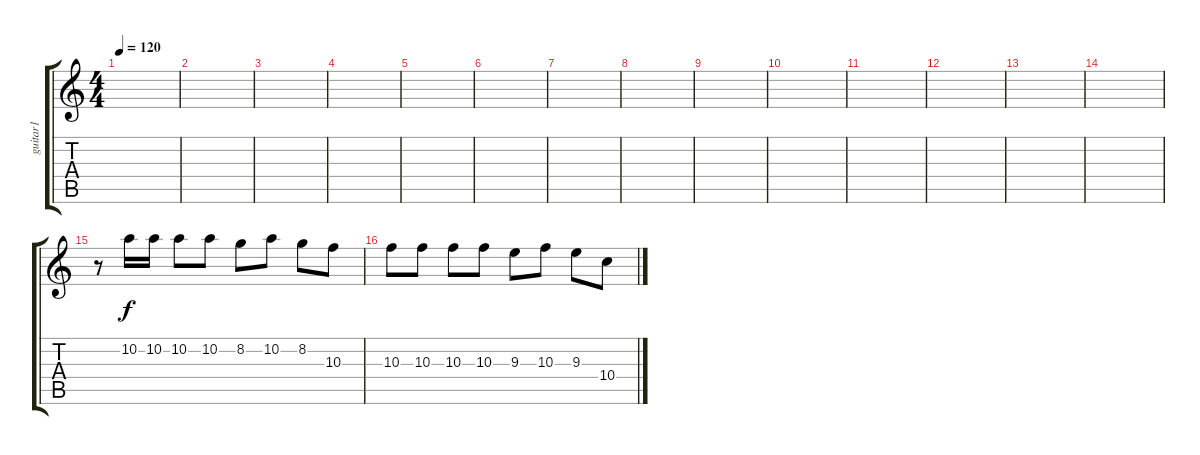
\track ("guitar1" "guitar1") {instrument electricguitarjazz}
\staff {score tabs}
\tuning (E4 B3 G3 D3 A2 E2) {hide}
\ts (4 4)
\tempo 120
\clef g2
\ks c
|
|
|
|
|
|
|
|
|
|
|
|
|
|
r.8 10.2.16 10.2.16 10.2.8 10.2.8 8.2.8 10.2.8 8.2.8 10.3.8 |
10.3.8 10.3.8 10.3.8 10.3.8 9.3.8 10.3.8 9.3.8 10.4.8
